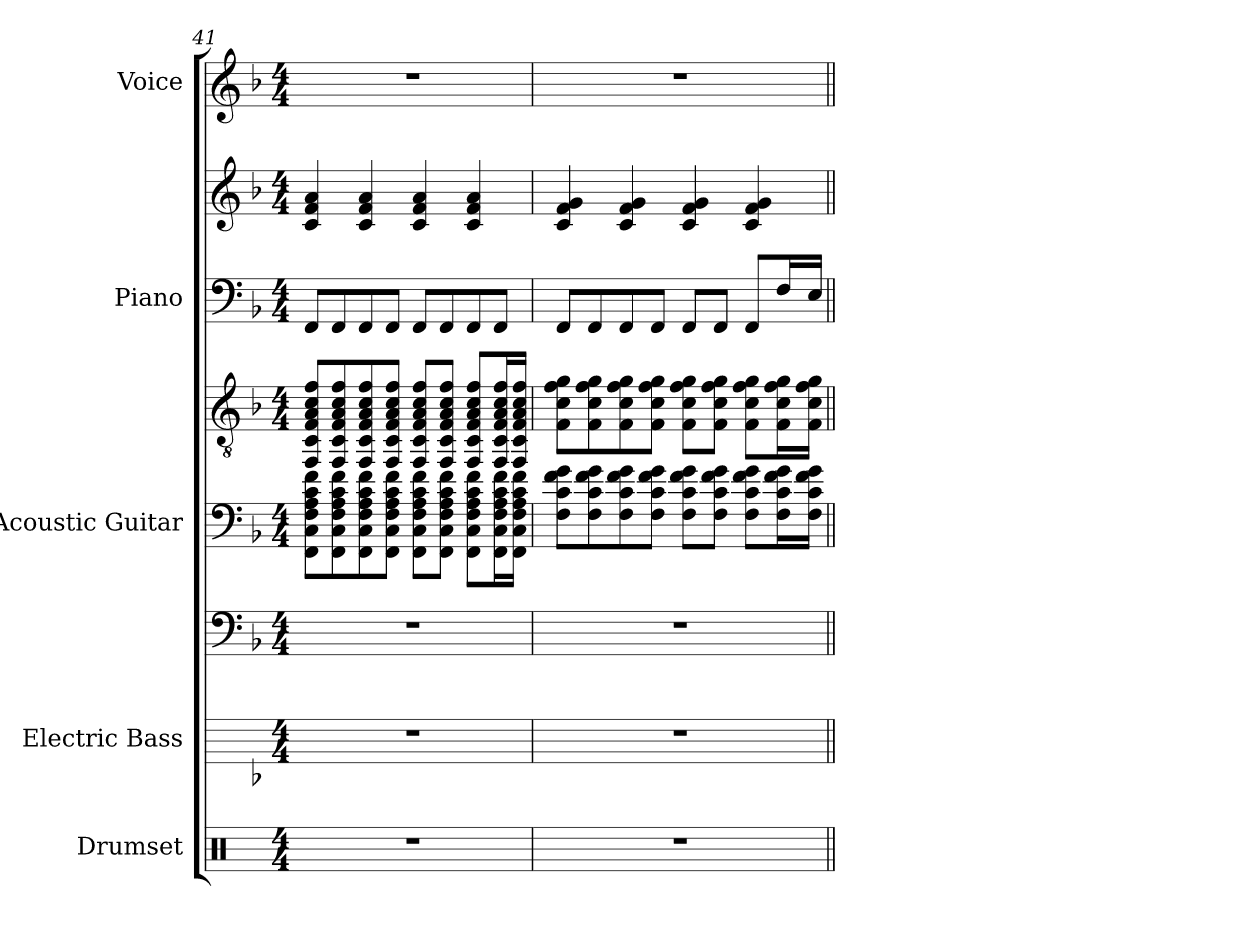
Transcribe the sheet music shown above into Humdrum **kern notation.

**kern	**kern	**kern	**kern	**kern	**kern	**kern	**kern
*part5	*part4	*part4	*part3	*part3	*part2	*part2	*part1
*staff8	*staff7	*staff6	*staff5	*staff4	*staff3	*staff2	*staff1
*I"Drumset	*I"Electric Bass	*	*I"Acoustic Guitar	*	*I"Piano	*	*I"Voice
*I'Drs.	*I'El. B.	*	*I'Guit.	*	*I'Pno.	*	*I'Vo.
*clefX	*	*clefF4	*	*clefGv2	*clefF4	*clefG2	*clefG2
*	*ITrd7c12	*ITrd7c12	*	*	*	*	*
*k[]	*k[b-]	*k[b-]	*k[b-]	*k[b-]	*k[b-]	*k[b-]	*k[b-]
*M4/4	*M4/4	*M4/4	*M4/4	*M4/4	*M4/4	*M4/4	*M4/4
=41	=41	=41	=41	=41	=41	=41	=41
1r	1r	1r	8FF\ 8C\ 8F\ 8A\ 8c\ 8f\L	8FF/ 8C/ 8F/ 8A/ 8c/ 8f/L	8FF/L	4c/ 4f/ 4a/	1r
.	.	.	8FF\ 8C\ 8F\ 8A\ 8c\ 8f\	8FF/ 8C/ 8F/ 8A/ 8c/ 8f/	8FF/	.	.
.	.	.	8FF\ 8C\ 8F\ 8A\ 8c\ 8f\	8FF/ 8C/ 8F/ 8A/ 8c/ 8f/	8FF/	4c/ 4f/ 4a/	.
.	.	.	8FF\ 8C\ 8F\ 8A\ 8c\ 8f\J	8FF/ 8C/ 8F/ 8A/ 8c/ 8f/J	8FF/J	.	.
.	.	.	8FF\ 8C\ 8F\ 8A\ 8c\ 8f\L	8FF/ 8C/ 8F/ 8A/ 8c/ 8f/L	8FF/L	4c/ 4f/ 4a/	.
.	.	.	8FF\ 8C\ 8F\ 8A\ 8c\ 8f\J	8FF/ 8C/ 8F/ 8A/ 8c/ 8f/J	8FF/	.	.
.	.	.	8FF\ 8C\ 8F\ 8A\ 8c\ 8f\L	8FF/ 8C/ 8F/ 8A/ 8c/ 8f/L	8FF/	4c/ 4f/ 4a/	.
.	.	.	16FF\ 16C\ 16F\ 16A\ 16c\ 16f\L	16FF/ 16C/ 16F/ 16A/ 16c/ 16f/L	8FF/J	.	.
.	.	.	16FF\ 16C\ 16F\ 16A\ 16c\ 16f\JJ	16FF/ 16C/ 16F/ 16A/ 16c/ 16f/JJ	.	.	.
=42	=42	=42	=42	=42	=42	=42	=42
1r	1r	1r	8F\ 8c\ 8f\ 8g\L	8F\ 8c\ 8f\ 8g\L	8FF/L	4c/ 4f/ 4g/	1r
.	.	.	8F\ 8c\ 8f\ 8g\	8F\ 8c\ 8f\ 8g\	8FF/	.	.
.	.	.	8F\ 8c\ 8f\ 8g\	8F\ 8c\ 8f\ 8g\	8FF/	4c/ 4f/ 4g/	.
.	.	.	8F\ 8c\ 8f\ 8g\J	8F\ 8c\ 8f\ 8g\J	8FF/J	.	.
.	.	.	8F\ 8c\ 8f\ 8g\L	8F\ 8c\ 8f\ 8g\L	8FF/L	4c/ 4f/ 4g/	.
.	.	.	8F\ 8c\ 8f\ 8g\J	8F\ 8c\ 8f\ 8g\J	8FF/J	.	.
.	.	.	8F\ 8c\ 8f\ 8g\L	8F\ 8c\ 8f\ 8g\L	8FF/L	4c/ 4f/ 4g/	.
.	.	.	16F\ 16c\ 16f\ 16g\L	16F\ 16c\ 16f\ 16g\L	16F/L	.	.
.	.	.	16F\ 16c\ 16f\ 16g\JJ	16F\ 16c\ 16f\ 16g\JJ	16E/JJ	.	.
=||	=||	=||	=||	=||	=||	=||	=||
*-	*-	*-	*-	*-	*-	*-	*-
